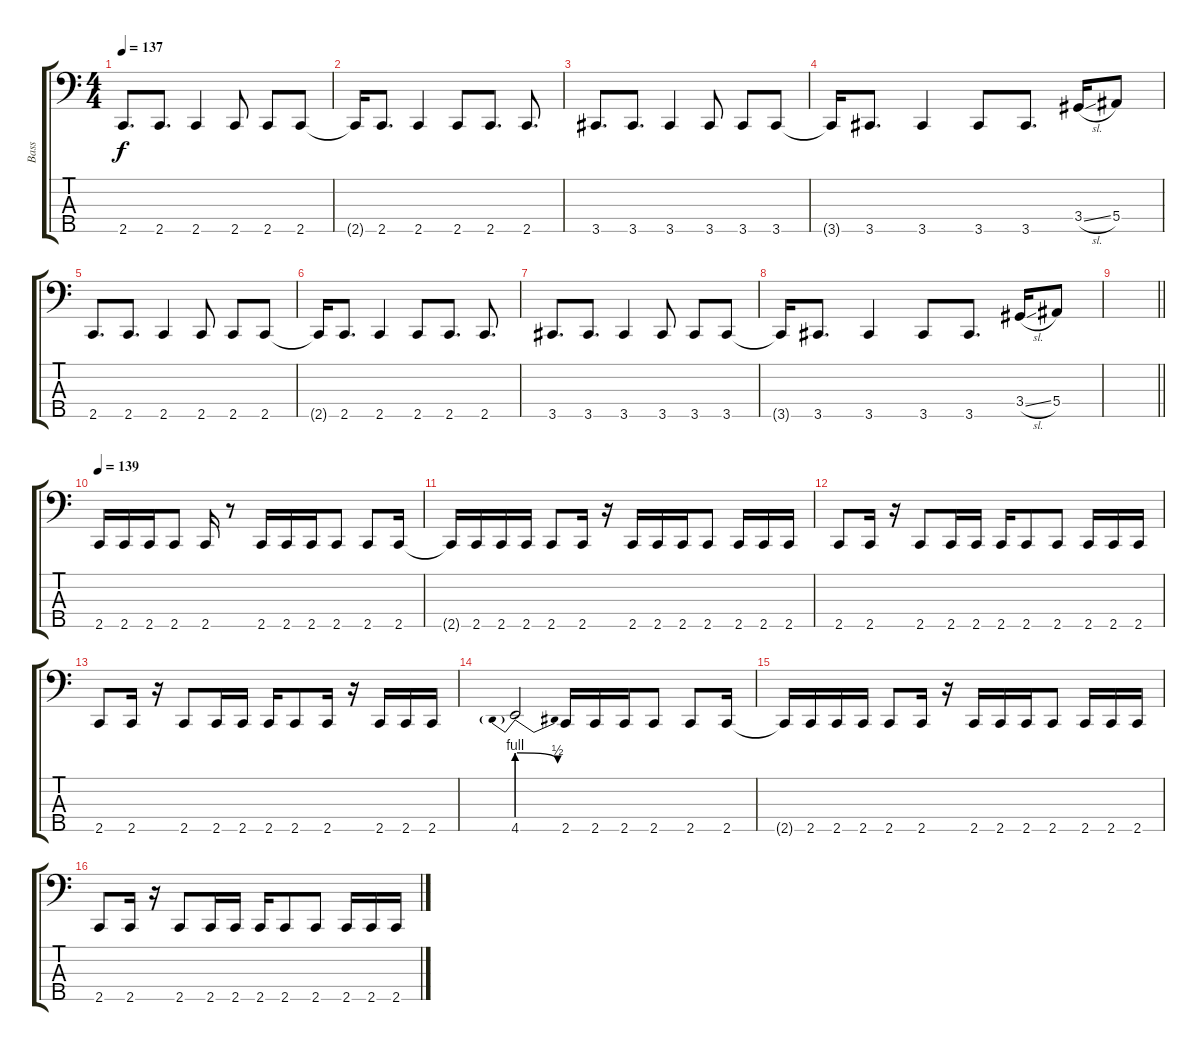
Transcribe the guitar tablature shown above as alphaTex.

\track ("Bass" "Bass") {instrument electricbasspick}
\staff {score tabs}
\tuning (F2 Eb2 Bb1 F1 Bb0) {hide}
\ts (4 4)
\section ("" "")
\tempo 137
\clef f4
\ks c
2.5.8{d dy f} 2.5.8{d} 2.5.4 2.5.8 2.5.8 2.5.8 |
2.5{t}.16 2.5.8{d} 2.5.4 2.5.8 2.5.8{d} 2.5.8{d} |
3.5.8{d} 3.5.8{d} 3.5.4 3.5.8 3.5.8 3.5.8 |
3.5{t}.16 3.5.8{d} 3.5.4 3.5.8 3.5.8{d} 3.4{sl}.16 5.4.8 |
2.5.8{d} 2.5.8{d} 2.5.4 2.5.8 2.5.8 2.5.8 |
2.5{t}.16 2.5.8{d} 2.5.4 2.5.8 2.5.8{d} 2.5.8{d} |
3.5.8{d} 3.5.8{d} 3.5.4 3.5.8 3.5.8 3.5.8 |
3.5{t}.16 3.5.8{d} 3.5.4 3.5.8 3.5.8{d} 3.4{sl}.16 5.4.8 |
\barLineRight lightlight
|
\section ("" "")
\tempo 139
2.5.16 2.5.16 2.5.16 2.5.8 2.5.16 r.8 2.5.16 2.5.16 2.5.16 2.5.8 2.5.8 2.5.16 |
2.5{t}.16 2.5.16 2.5.16 2.5.16 2.5.8 2.5.16 r.16 2.5.16 2.5.16 2.5.16 2.5.8 2.5.16 2.5.16 2.5.16 |
2.5.8 2.5.16 r.16 2.5.8 2.5.16 2.5.16 2.5.16 2.5.8 2.5.8 2.5.16 2.5.16 2.5.16 |
2.5.8 2.5.16 r.16 2.5.8 2.5.16 2.5.16 2.5.16 2.5.8 2.5.16 r.16 2.5.16 2.5.16 2.5.16 |
4.5{be (prebendrelease 0 4 60 2)}.2 2.5.16 2.5.16 2.5.16 2.5.8 2.5.8 2.5.16 |
2.5{t}.16 2.5.16 2.5.16 2.5.16 2.5.8 2.5.16 r.16 2.5.16 2.5.16 2.5.16 2.5.8 2.5.16 2.5.16 2.5.16 |
2.5.8 2.5.16 r.16 2.5.8 2.5.16 2.5.16 2.5.16 2.5.8 2.5.8 2.5.16 2.5.16 2.5.16
